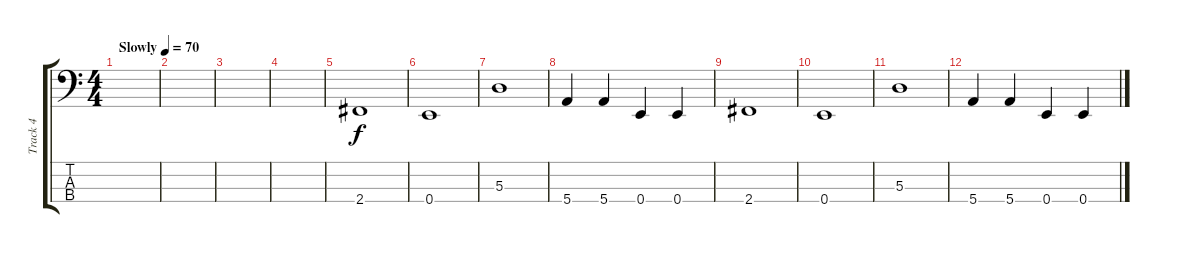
\track ("Track 4" "Track 4") {instrument electricbassfinger}
\staff {score tabs}
\tuning (G2 D2 A1 E1) {hide}
\ts (4 4)
\tempo (70 "Slowly")
\clef f4
\ks c
|
|
|
|
2.4.1 |
0.4.1 |
5.3.1 |
5.4.4 5.4.4 0.4.4 0.4.4 |
2.4.1 |
0.4.1 |
5.3.1 |
5.4.4 5.4.4 0.4.4 0.4.4
